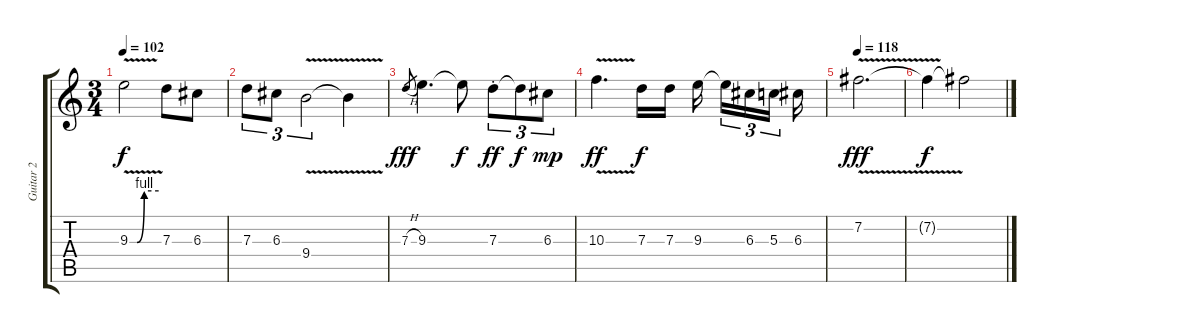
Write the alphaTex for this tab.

\track ("Guitar 2" "Guitar 2") {instrument electricguitarjazz}
\staff {score tabs}
\tuning (E4 B3 G3 D3 A2 E2) {hide}
\ts (3 4)
\tempo 102
\clef g2
\ks c
9.3{be (custom 0 0 15 0 30 4 60 4) v}.2{dy f} 7.3.8 6.3.8 |
7.3.8{tu (3 2)} 6.3.8{tu (3 2)} 9.4{v}.2{tu (3 2)} 9.4{t}.4 |
7.3{h}.8{gr dy fff} 9.3.4{d} 9.3{t}.8{dy f} 7.3{st}.8{tu (3 2) dy ff} 7.3{t}.8{tu (3 2) dy f} 6.3.8{tu (3 2) dy mp} |
10.3{v}.4{d dy ff} 7.3.16{dy f} 7.3.16 9.3.16 9.3{t}.16{tu (3 2)} 6.3.16{tu (3 2)} 5.3.16{tu (3 2)} 6.3.16 |
\tempo 118
7.2{v}.2{d dy fff} |
7.2{t}.4{dy f} 7.2{t}.2
